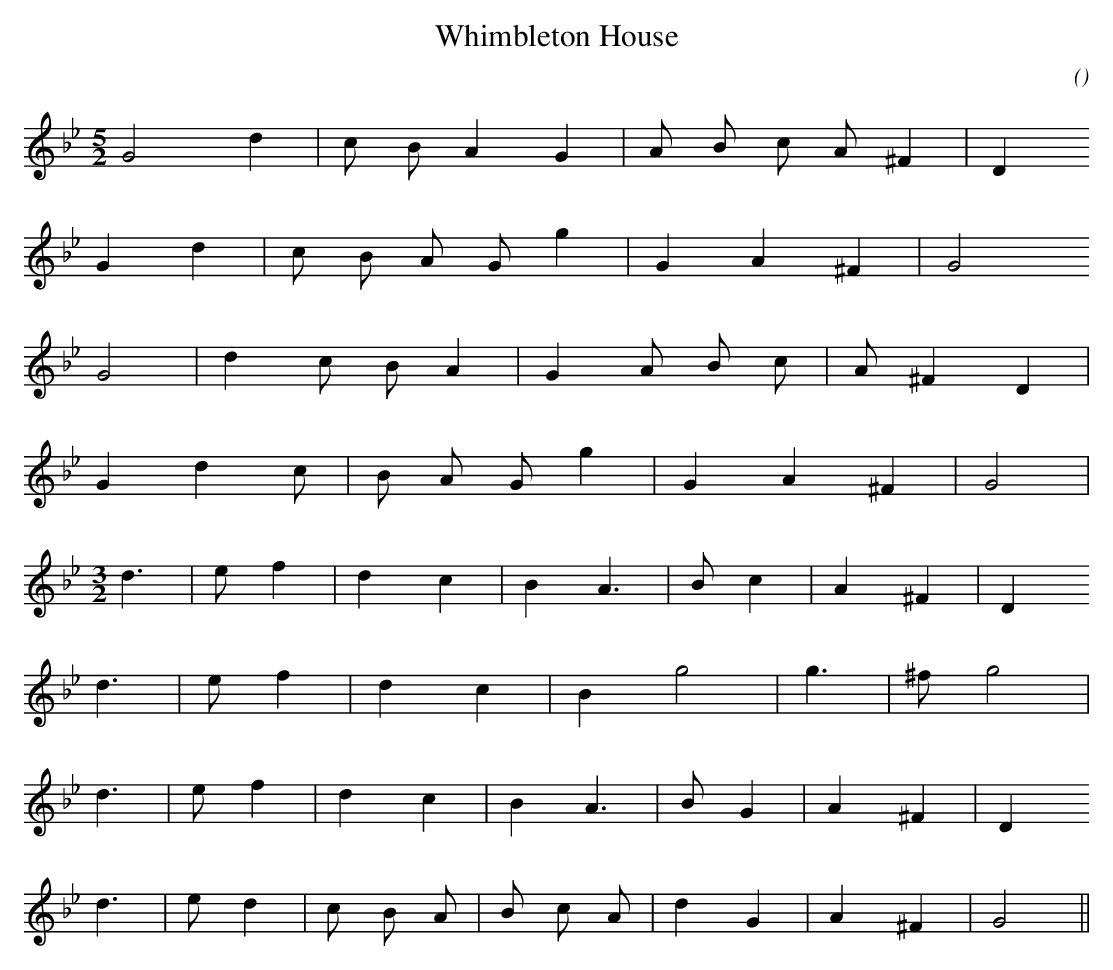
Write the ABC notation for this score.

X:1
T: Whimbleton House
C:
O:
M:5/2
K:Gm
K:Gm
M:5/2
L:1/16
G8 d4 |c2 B2 A4 G4 |A2 B2 c2 A2 ^F4 |D4
G4 d4 |c2 B2 A2 G2 g4 |G4 A4 ^F4 |G8
G8 |d4 c2 B2 A4 |G4 A2 B2 c2 |A2 ^F4 D4 |
G4 d4 c2 |B2 A2 G2 g4 |G4 A4 ^F4 |G8 |
M:3/2
L:1/16
d6 |e2 f4 |d4 c4 |B4 A6 |B2 c4 |A4 ^F4 |D4
d6 |e2 f4 |d4 c4 |B4 g8 |g6 |^f2 g8 |
d6 |e2 f4 |d4 c4 |B4 A6 |B2 G4 |A4 ^F4 |D4
d6 |e2 d4 |c2 B2 A2 |B2 c2 A2 |d4 G4 |A4 ^F4 |G8 ||
